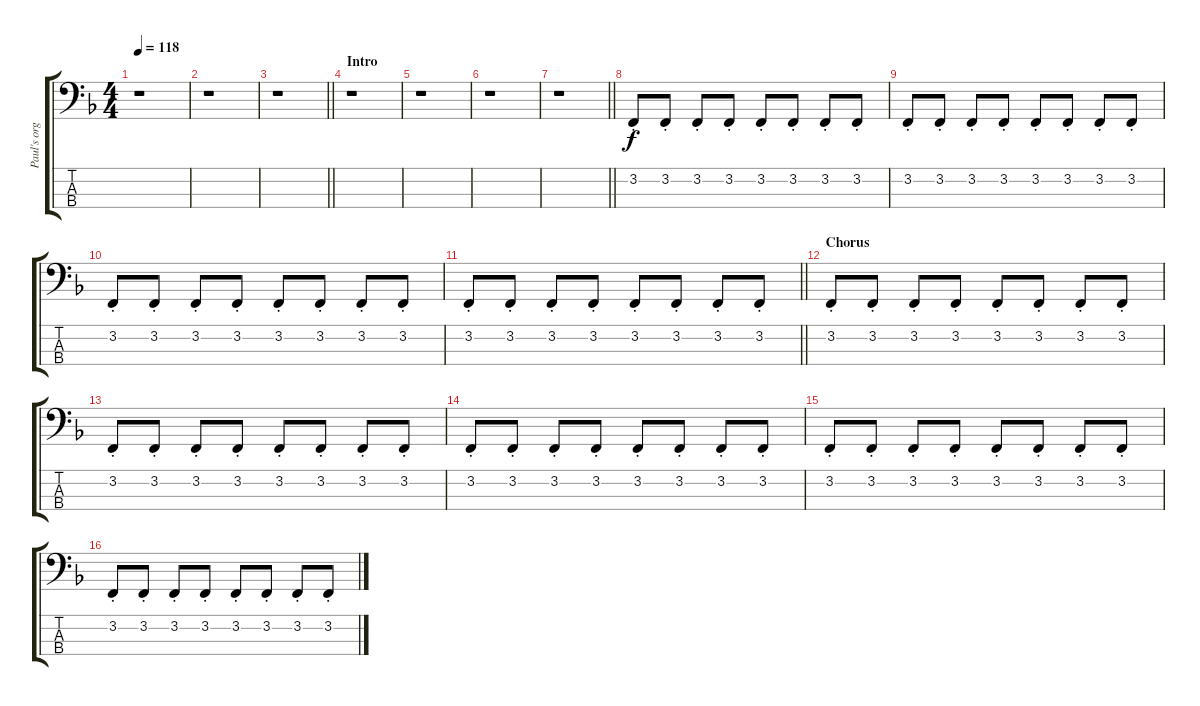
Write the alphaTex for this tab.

\track ("Paul's organ bass" "Paul's org") {instrument pad3polysynth}
\staff {score tabs}
\tuning (G2 D2 A1 E1) {hide}
\ts (4 4)
\tempo 118
\clef f4
\ks f
r.1{dy f instrument pad3polysynth} |
r.1 |
\barLineRight lightlight
r.1 |
\section ("" "Intro")
r.1 |
r.1 |
r.1 |
\barLineRight lightlight
r.1 |
\section ("" "")
3.2{st}.8 3.2{st}.8 3.2{st}.8 3.2{st}.8 3.2{st}.8 3.2{st}.8 3.2{st}.8 3.2{st}.8 |
3.2{st}.8 3.2{st}.8 3.2{st}.8 3.2{st}.8 3.2{st}.8 3.2{st}.8 3.2{st}.8 3.2{st}.8 |
3.2{st}.8 3.2{st}.8 3.2{st}.8 3.2{st}.8 3.2{st}.8 3.2{st}.8 3.2{st}.8 3.2{st}.8 |
\barLineRight lightlight
3.2{st}.8 3.2{st}.8 3.2{st}.8 3.2{st}.8 3.2{st}.8 3.2{st}.8 3.2{st}.8 3.2{st}.8 |
\section ("" "Chorus")
3.2{st}.8 3.2{st}.8 3.2{st}.8 3.2{st}.8 3.2{st}.8 3.2{st}.8 3.2{st}.8 3.2{st}.8 |
3.2{st}.8 3.2{st}.8 3.2{st}.8 3.2{st}.8 3.2{st}.8 3.2{st}.8 3.2{st}.8 3.2{st}.8 |
3.2{st}.8 3.2{st}.8 3.2{st}.8 3.2{st}.8 3.2{st}.8 3.2{st}.8 3.2{st}.8 3.2{st}.8 |
3.2{st}.8 3.2{st}.8 3.2{st}.8 3.2{st}.8 3.2{st}.8 3.2{st}.8 3.2{st}.8 3.2{st}.8 |
3.2{st}.8 3.2{st}.8 3.2{st}.8 3.2{st}.8 3.2{st}.8 3.2{st}.8 3.2{st}.8 3.2{st}.8
